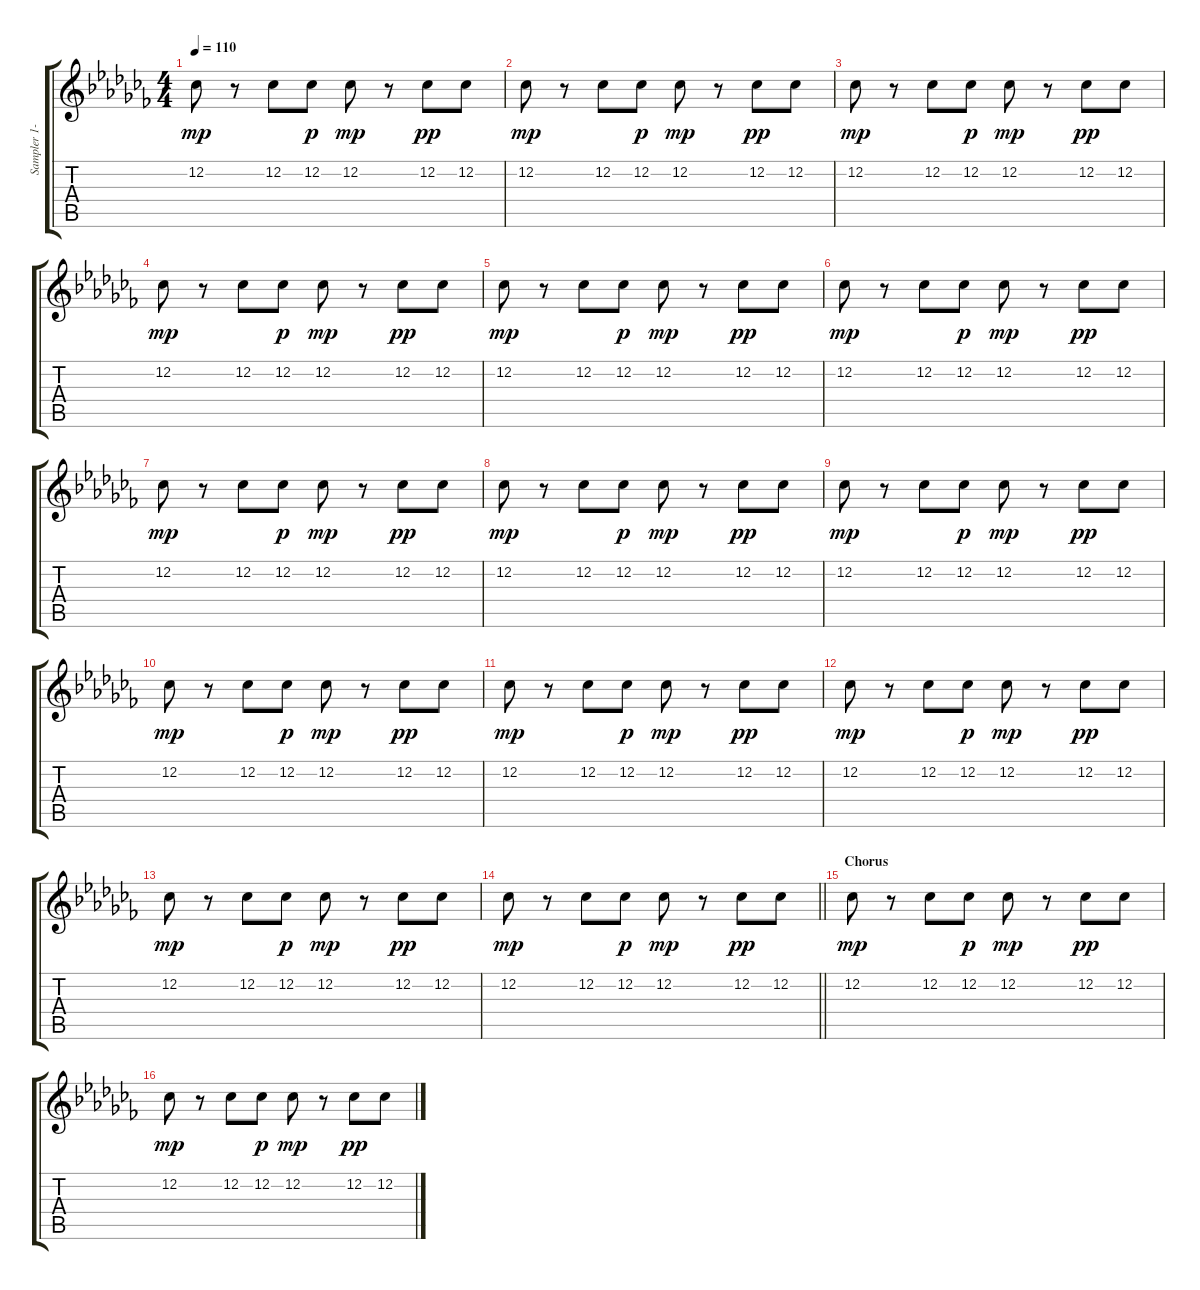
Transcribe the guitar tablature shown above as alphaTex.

\track ("Sampler 1- Joe Hahn" "Sampler 1-") {instrument fx4atmosphere}
\staff {score tabs}
\tuning (E4 B3 G3 D3 A2 E2) {hide}
\ts (4 4)
\tempo 110
\clef g2
\ks abminor
12.2.8{dy mp} r.8 12.2.8 12.2.8{dy p} 12.2.8{dy mp} r.8 12.2.8{dy pp} 12.2.8 |
12.2.8{dy mp} r.8 12.2.8 12.2.8{dy p} 12.2.8{dy mp} r.8 12.2.8{dy pp} 12.2.8 |
12.2.8{dy mp} r.8 12.2.8 12.2.8{dy p} 12.2.8{dy mp} r.8 12.2.8{dy pp} 12.2.8 |
12.2.8{dy mp} r.8 12.2.8 12.2.8{dy p} 12.2.8{dy mp} r.8 12.2.8{dy pp} 12.2.8 |
12.2.8{dy mp} r.8 12.2.8 12.2.8{dy p} 12.2.8{dy mp} r.8 12.2.8{dy pp} 12.2.8 |
12.2.8{dy mp} r.8 12.2.8 12.2.8{dy p} 12.2.8{dy mp} r.8 12.2.8{dy pp} 12.2.8 |
12.2.8{dy mp} r.8 12.2.8 12.2.8{dy p} 12.2.8{dy mp} r.8 12.2.8{dy pp} 12.2.8 |
12.2.8{dy mp} r.8 12.2.8 12.2.8{dy p} 12.2.8{dy mp} r.8 12.2.8{dy pp} 12.2.8 |
12.2.8{dy mp} r.8 12.2.8 12.2.8{dy p} 12.2.8{dy mp} r.8 12.2.8{dy pp} 12.2.8 |
12.2.8{dy mp} r.8 12.2.8 12.2.8{dy p} 12.2.8{dy mp} r.8 12.2.8{dy pp} 12.2.8 |
12.2.8{dy mp} r.8 12.2.8 12.2.8{dy p} 12.2.8{dy mp} r.8 12.2.8{dy pp} 12.2.8 |
12.2.8{dy mp} r.8 12.2.8 12.2.8{dy p} 12.2.8{dy mp} r.8 12.2.8{dy pp} 12.2.8 |
12.2.8{dy mp} r.8 12.2.8 12.2.8{dy p} 12.2.8{dy mp} r.8 12.2.8{dy pp} 12.2.8 |
\barLineRight lightlight
12.2.8{dy mp} r.8 12.2.8 12.2.8{dy p} 12.2.8{dy mp} r.8 12.2.8{dy pp} 12.2.8 |
\section ("" "Chorus")
12.2.8{dy mp} r.8 12.2.8 12.2.8{dy p} 12.2.8{dy mp} r.8 12.2.8{dy pp} 12.2.8 |
12.2.8{dy mp} r.8 12.2.8 12.2.8{dy p} 12.2.8{dy mp} r.8 12.2.8{dy pp} 12.2.8
